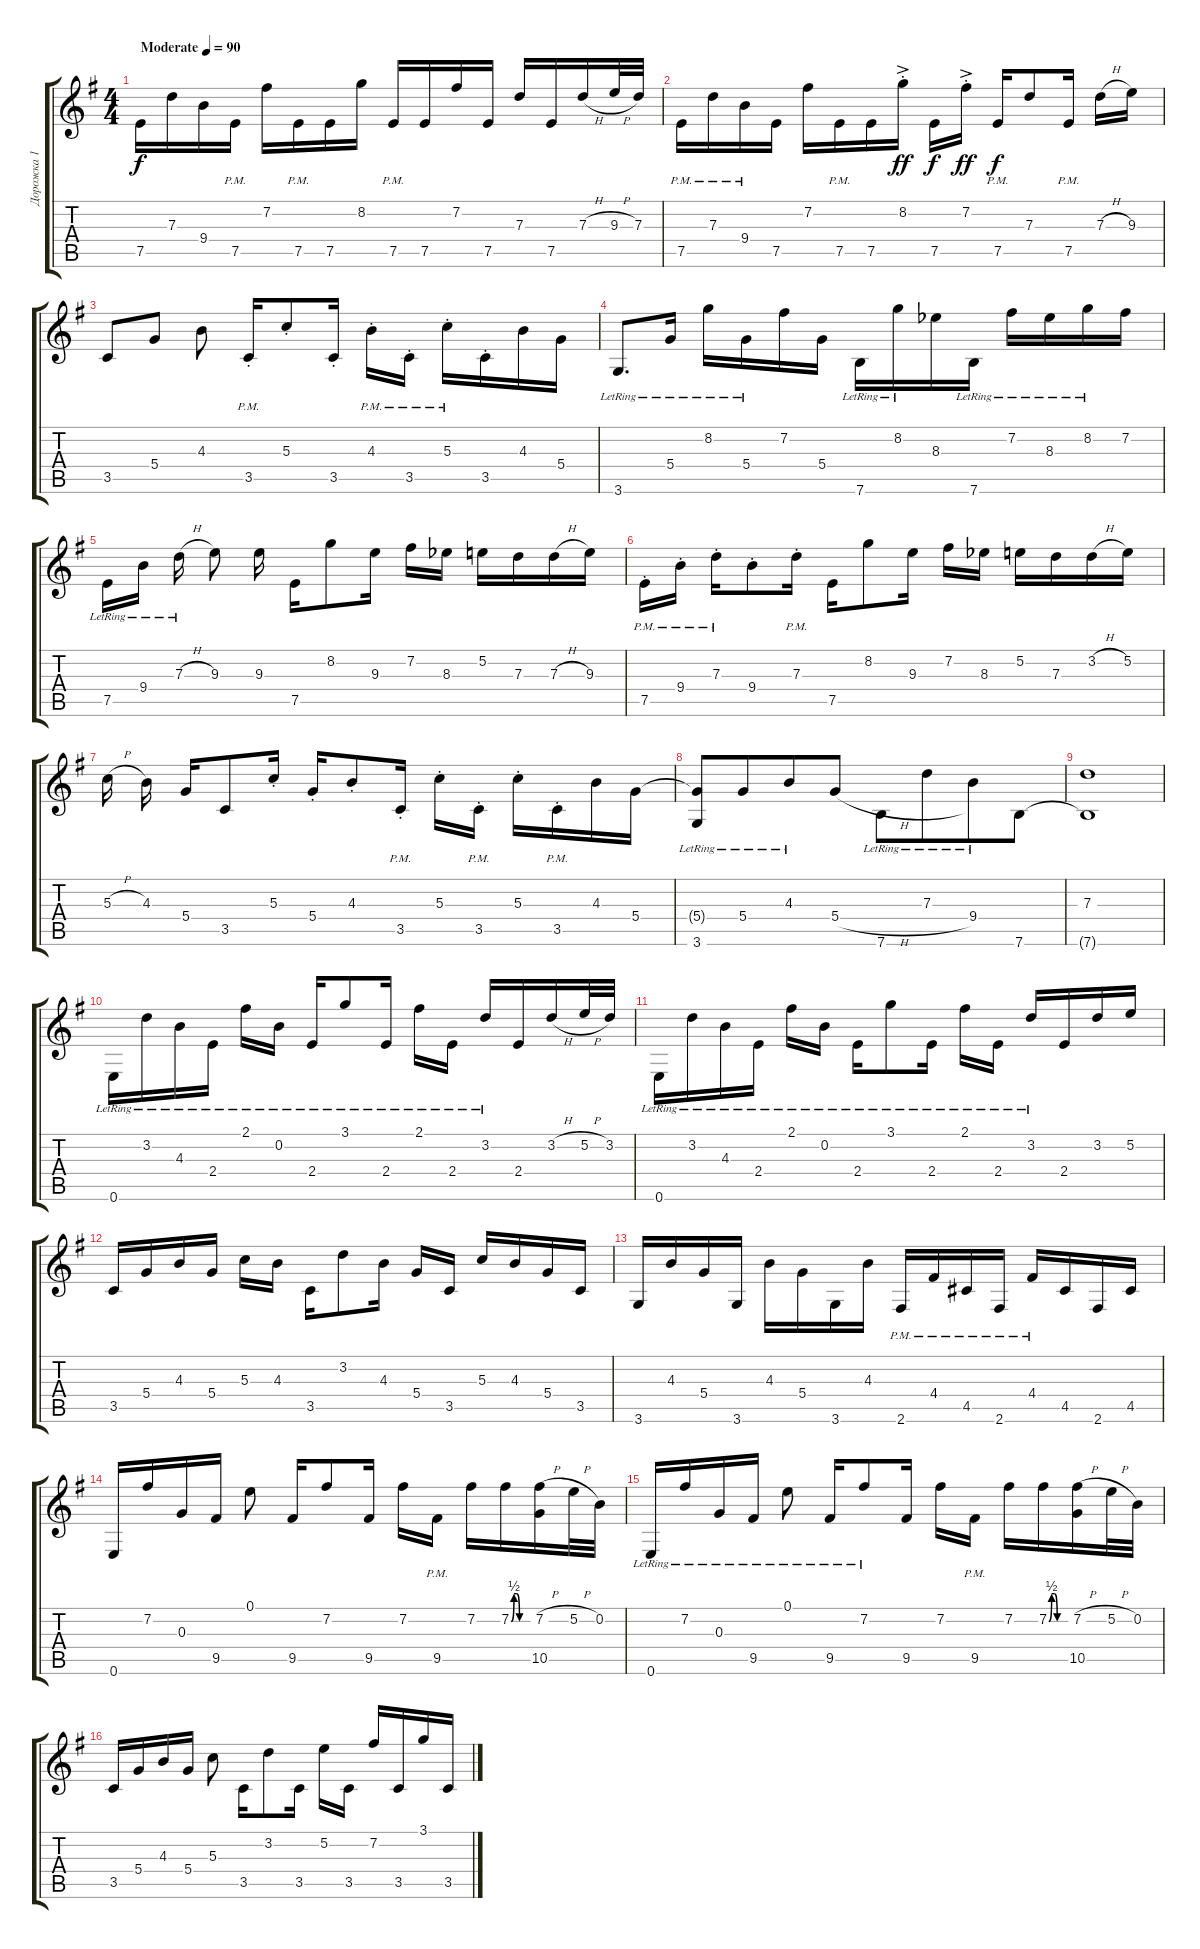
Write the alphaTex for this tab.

\track ("Дорожка 1" "Дорожка 1") {instrument acousticguitarnylon}
\staff {score tabs}
\tuning (E4 B3 G3 D3 A2 E2) {hide}
\ts (4 4)
\tempo (90 "Moderate")
\clef g2
\ks g
7.5.16{dy f instrument acousticguitarnylon beam Down} 7.3.16{beam Down} 9.4.16{beam Down} 7.5{pm}.16{beam Down} 7.2.16 7.5{pm}.16 7.5.16 8.2.16 7.5{pm}.16{beam Up} 7.5.16{beam Up} 7.2.16{beam Up} 7.5.16{beam Up} 7.3.16 7.5.16 7.3{h}.16 9.3{h}.32 7.3.32 |
7.5{pm}.16{beam Down} 7.3{pm}.16{beam Down} 9.4{pm}.16{beam Down} 7.5.16{beam Down} 7.2.16 7.5{pm}.16 7.5.16 8.2{ac st}.16{dy ff} 7.5.16{dy f} 7.2{ac st}.16{dy ff beam split} 7.5{pm}.16{dy f} 7.3.8{beam merge} 7.5{pm}.16{beam split} 7.3{h}.16 9.3.16 |
3.5.8{beam merge} 5.4.8{beam split} 4.3.8{beam split} 3.5{pm st}.16{beam merge} 5.3{st}.8{beam merge} 3.5{st}.16{beam split} 4.3{pm st}.16{beam Down beam merge} 3.5{pm st}.16{beam Down beam split} 5.3{pm st}.16{beam Down beam merge} 3.5{st}.16{beam Down beam merge} 4.3.16{beam Down beam merge} 5.4.16{beam Down} |
3.6{lr}.8{d} 5.4{lr}.16{beam split} 8.2{lr}.16{beam merge} 5.4{lr}.16 7.2.16 5.4.16{beam split} 7.6{lr}.16{beam Down beam merge} 8.2{lr}.16{beam Down} 8.3{acc b}.16{beam Down} 7.6{lr}.16{beam Down beam split} 7.2{lr}.16{beam merge} 8.3{lr acc b}.16 8.2{lr}.16 7.2.16 |
7.5{lr}.16{beam Down} 9.4{lr}.16{beam Down beam split} 7.3{h lr}.16{beam split} 9.3.8 9.3.16{beam Down beam split} 7.5.16{beam merge} 8.2.8{beam merge} 9.3.16{beam split} 7.2.16 8.3{acc b}.16 5.2.16 7.3.16 7.3{h}.16 9.3.16 |
7.5{pm st}.16{beam Down} 9.4{pm st}.16{beam Down beam split} 7.3{pm st}.16 9.4{st}.8{beam merge} 7.3{pm st}.16{beam split} 7.5.16 8.2.8{beam merge} 9.3.16{beam split} 7.2.16 8.3{acc b}.16 5.2.16 7.3.16 3.2{h}.16 5.2.16 |
5.3{h}.16{beam split} 4.3.16{beam split} 5.4.16{beam Up} 3.5.8{beam Up beam merge} 5.3{st}.16{beam Up beam split} 5.4{st}.16{beam Up} 4.3{st}.8{beam Up beam merge} 3.5{pm st}.16{beam split} 5.3{st}.16{beam Down} 3.5{pm st}.16{beam Down} 5.3{st}.16{beam Down} 3.5{pm st}.16{beam Down beam merge} 4.3.16{beam Down beam merge} 5.4.16{beam Down} |
(5.4{t} 3.6{lr}).8 5.4{lr}.8{beam merge} 4.3{lr}.8 5.4{h}.8 7.6{lr}.8{beam Down} 7.3{lr}.8{beam Down beam merge} 9.4{lr}.8{beam Down} 7.6.8{beam Down} |
(7.3 7.6{t}).1 |
0.6{lr}.16{beam Down} 3.2{lr}.16{beam Down} 4.3{lr}.16{beam Down} 2.4{lr}.16{beam Down} 2.1{lr}.16 0.2{lr}.16{beam split} 2.4{lr}.16{beam Up} 3.1{lr}.8{beam Up beam merge} 2.4{lr}.16{beam Up beam split} 2.1{lr}.16 2.4{lr}.16 3.2{lr}.16 2.4.16 3.2{h}.16 5.2{h}.32{beam merge} 3.2.32 |
0.6{lr}.16{beam Down} 3.2{lr}.16{beam Down} 4.3{lr}.16{beam Down} 2.4{lr}.16{beam Down} 2.1{lr}.16 0.2{lr}.16{beam split} 2.4{lr}.16 3.1{lr}.8{beam merge} 2.4{lr}.16{beam split} 2.1{lr}.16 2.4{lr}.16 3.2{lr}.16 2.4.16 3.2.16 5.2.16 |
3.5.16 5.4.16 4.3.16 5.4.16 5.3.16 4.3.16{beam split} 3.5.16{beam Down beam merge} 3.2.8{beam Down beam merge} 4.3.16{beam Down beam split} 5.4.16{beam Up} 3.5.16{beam Up} 5.3.16 4.3.16 5.4.16 3.5.16 |
3.6.16 4.3.16 5.4.16 3.6.16 4.3.16{beam Down} 5.4.16{beam Down} 3.6.16{beam Down} 4.3.16{beam Down} 2.6{pm}.16 4.4{pm}.16 4.5{pm}.16 2.6{pm}.16 4.4{pm}.16 4.5.16 2.6.16 4.5.16 |
0.6.16 7.2.16 0.3.16 9.5.16 0.1.8{beam split} 9.5.16{beam Up} 7.2.8{beam Up beam merge} 9.5.16{beam Up beam split} 7.2.16{beam Down} 9.5{pm}.16{beam Down} 7.2.16 7.2{be (custom 0 0 10 2 20 2 30 0 60 0)}.16 (7.2{h} 10.5).16 5.2{h}.32{beam merge} 0.2.32 |
0.6{lr}.16 7.2{lr}.16 0.3{lr}.16 9.5{lr}.16 0.1{lr}.8{beam split} 9.5{lr}.16{beam Up} 7.2{lr}.8{beam Up beam merge} 9.5.16{beam Up beam split} 7.2.16{beam Down} 9.5{pm}.16{beam Down} 7.2.16 7.2{be (custom 0 0 10 2 20 2 30 0 60 0)}.16 (7.2{h} 10.5).16 5.2{h}.32{beam merge} 0.2.32 |
3.5.16 5.4.16 4.3.16 5.4.16 5.3.8{beam split} 3.5.16{beam Down} 3.2.8{beam Down beam merge} 3.5.16{beam Down beam split} 5.2.16{beam Down beam merge} 3.5.16{beam Down beam split} 7.2.16 3.5.16{beam merge} 3.1.16{beam merge} 3.5.16
